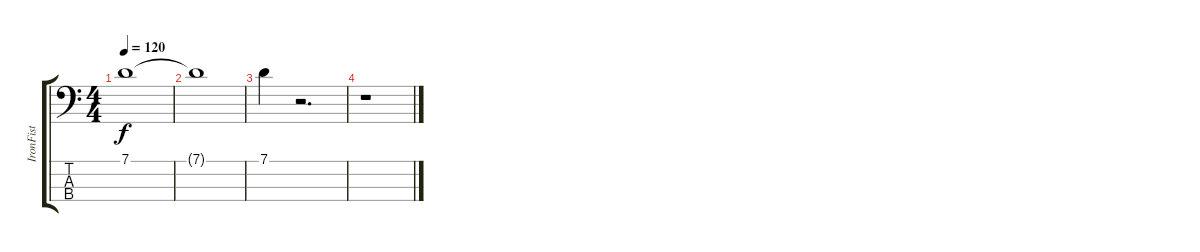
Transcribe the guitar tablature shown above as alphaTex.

\track ("IronFist" "IronFist") {instrument electricbassfinger}
\staff {score tabs}
\tuning (G2 D2 A1 E1) {hide}
\ts (4 4)
\tempo 120
\clef f4
\ks c
7.1.1{dy f} |
7.1{t}.1 |
7.1.4 r.2{d} |
r.1
